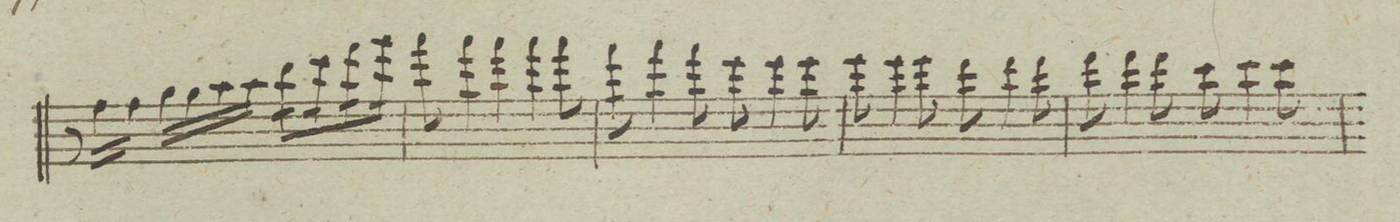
**kern	**dynam
*I"Violino. 1mo	*
*clefG2	*
*k[]	*
*met(c)	*
*M4/4	*
8r	.
16ff\LL	.
16ff\JJ	.
16gg\LL	.
16gg\	.
16aa\	.
16aa\JJ	.
*tremolo	*
16bb\LL	.
16bb\	.
16ccc\	.
16ccc\	.
16ddd\	.
16ddd\	.
16eee\	.
16eee\JJ	.
*Xtremolo	*
=39	=39
8fff\	.
4fff\	.
4fff\	.
4fff\	.
8fff\	.
=40	=40
8fff\	.
4fff\	.
8fff\	.
8eee\	.
4eee\	.
8eee\	.
=41	=41
8eee\	.
4eee\	.
8eee\	.
8ddd\	.
4ddd\	.
8ddd\	.
=42	=42
8ddd\	.
4ddd\	.
8ddd\	.
8ccc\	.
4ccc\	.
8ccc\	.
=43	=43
*-	*-
